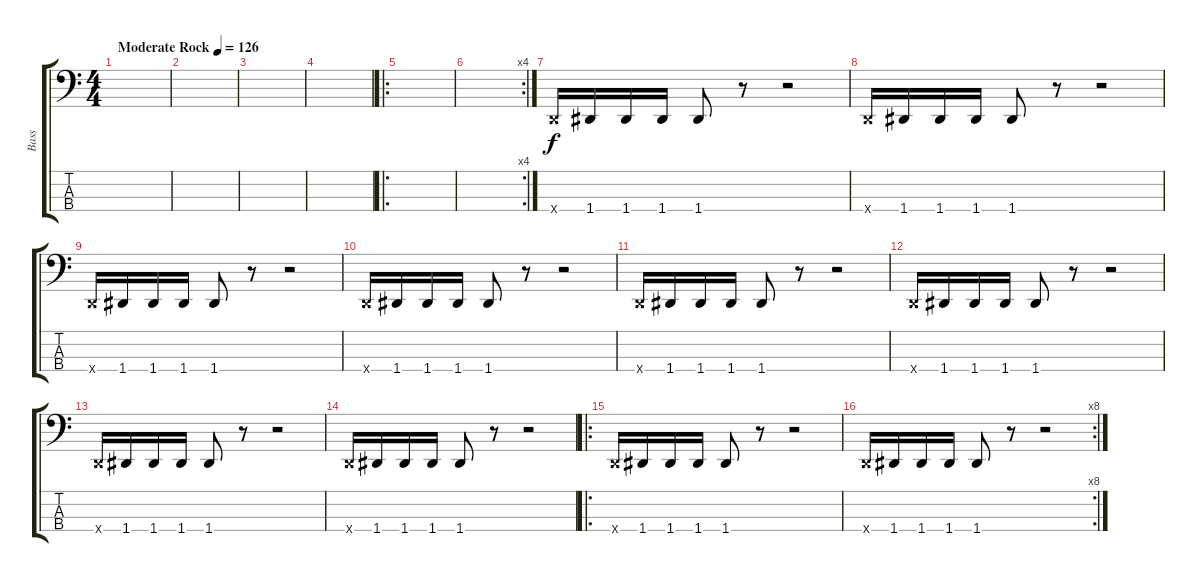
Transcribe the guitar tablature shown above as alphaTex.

\track ("Bass" "Bass") {instrument electricbasspick}
\staff {score tabs}
\tuning (F2 C2 G1 D1) {hide}
\ts (4 4)
\tempo (126 "Moderate Rock")
\clef f4
\ks c
|
|
|
|
\ro
|
\rc 4
|
0.4{x}.16 1.4.16 1.4.16 1.4.16 1.4.8 r.8 r.2 |
0.4{x}.16 1.4.16 1.4.16 1.4.16 1.4.8 r.8 r.2 |
0.4{x}.16 1.4.16 1.4.16 1.4.16 1.4.8 r.8 r.2 |
0.4{x}.16 1.4.16 1.4.16 1.4.16 1.4.8 r.8 r.2 |
0.4{x}.16 1.4.16 1.4.16 1.4.16 1.4.8 r.8 r.2 |
0.4{x}.16 1.4.16 1.4.16 1.4.16 1.4.8 r.8 r.2 |
0.4{x}.16 1.4.16 1.4.16 1.4.16 1.4.8 r.8 r.2 |
0.4{x}.16 1.4.16 1.4.16 1.4.16 1.4.8 r.8 r.2 |
\ro
0.4{x}.16 1.4.16 1.4.16 1.4.16 1.4.8 r.8 r.2 |
\rc 8
0.4{x}.16 1.4.16 1.4.16 1.4.16 1.4.8 r.8 r.2
